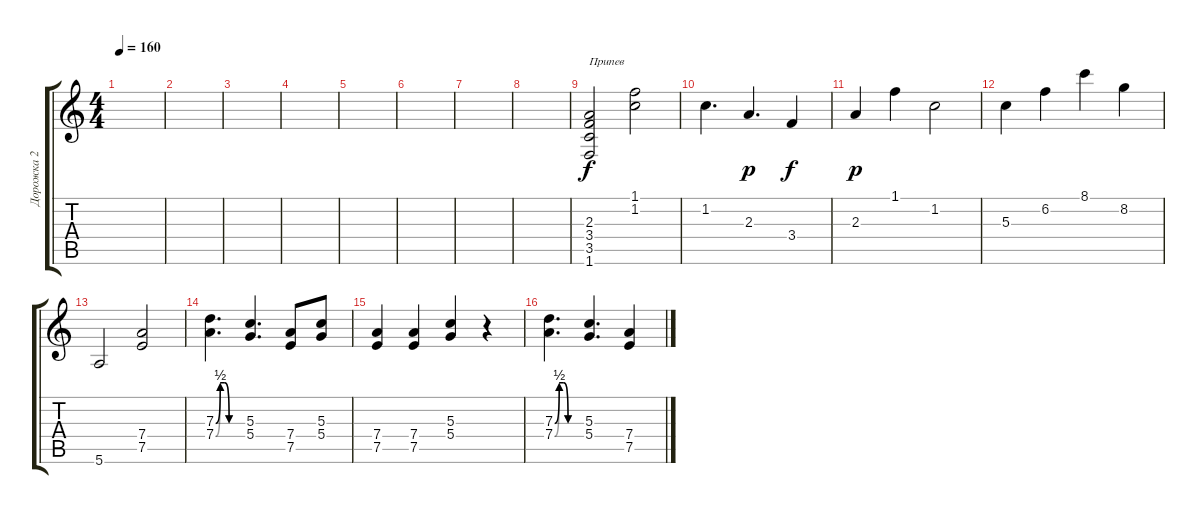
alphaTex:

\track ("Дорожка 2" "Дорожка 2") {instrument overdrivenguitar}
\staff {score tabs}
\tuning (E4 B3 G3 D3 A2 E2) {hide}
\ts (4 4)
\tempo 160
\clef g2
\ks c
|
|
|
|
|
|
|
|
(2.3 3.4 3.5 1.6).2{txt "Припев"} (1.1 1.2).2 |
1.2.4{d dy f} 2.3.4{d dy p} 3.4.4{dy f} |
2.3.4{dy p} 1.1.4 1.2.2 |
5.3.4 6.2.4 8.1.4 8.2.4 |
5.6.2 (7.4 7.5).2 |
(7.3{be (custom 0 0 10 2 20 2 30 0 60 0)} 7.4{be (custom 0 0 10 2 20 2 30 0 60 0)}).4{d} (5.3 5.4).4{d} (7.4 7.5).8 (5.3 5.4).8 |
(7.4 7.5).4 (7.4 7.5).4 (5.3 5.4).4 r.4 |
(7.3{be (custom 0 0 10 2 20 2 30 0 60 0)} 7.4{be (custom 0 0 10 2 20 2 30 0 60 0)}).4{d} (5.3 5.4).4{d} (7.4 7.5).4
